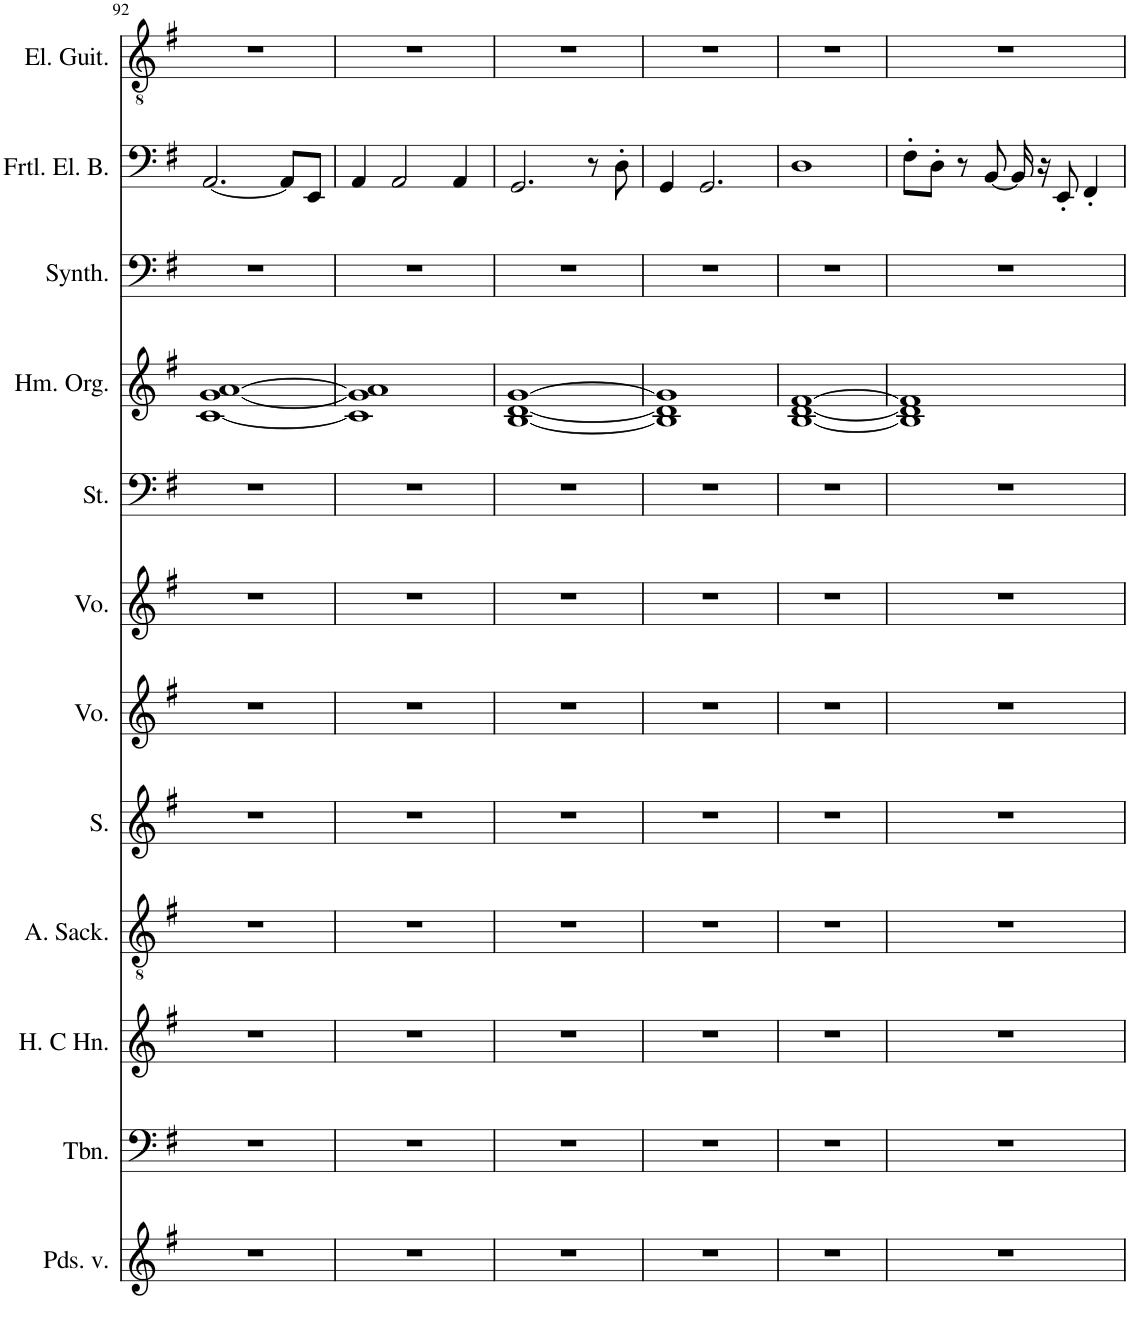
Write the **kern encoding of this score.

**kern	**kern	**kern	**kern	**kern	**kern	**kern	**kern	**kern	**kern	**kern	**kern
*part12	*part11	*part10	*part9	*part8	*part7	*part6	*part5	*part4	*part3	*part2	*part1
*staff12	*staff11	*staff10	*staff9	*staff8	*staff7	*staff6	*staff5	*staff4	*staff3	*staff2	*staff1
*I"Pardessus de viole, Violin	*I"Trombone, Brass	*I"High C Horn, Brass	*I"Alto Sackbut, Brass	*I"Soprano, Choirs	*I"Voice, Choirs	*I"Voice, Choirs	*I"Strings, Strings	*I"Hammond Organ, Organ	*I"String Synthesizer, Bass 2	*I"Fretless Electric Bass, Bass	*I"Electric Guitar, Guitar2
*I'Pds. v.	*I'Tbn.	*I'H. C Hn.	*I'A. Sack.	*I'S.	*I'Vo.	*I'Vo.	*I'St.	*I'Hm. Org.	*I'Synth.	*I'Frtl. El. B.	*I'El. Guit.
!!LO:PB:g=z
*clefG2	*clefF4	*clefG2	*clefGv2	*clefG2	*clefG2	*clefG2	*clefF4	*clefG2	*clefF4	*clefF4	*clefGv2
*	*	*Trd7c12	*	*	*	*	*	*	*	*Trd7c12	*
*k[f#]	*k[f#]	*k[f#]	*k[f#]	*k[f#]	*k[f#]	*k[f#]	*k[f#]	*k[f#]	*k[f#]	*k[f#]	*k[f#]
*M4/4	*M4/4	*M4/4	*M4/4	*M4/4	*M4/4	*M4/4	*M4/4	*M4/4	*M4/4	*M4/4	*M4/4
=92	=92	=92	=92	=92	=92	=92	=92	=92	=92	=92	=92
1r	1r	1r	1r	1r	1r	1r	1r	[1c [1g [1a	1r	[2.AA/	1r
.	.	.	.	.	.	.	.	.	.	8AA/L]	.
.	.	.	.	.	.	.	.	.	.	8EE/J	.
=93	=93	=93	=93	=93	=93	=93	=93	=93	=93	=93	=93
1r	1r	1r	1r	1r	1r	1r	1r	1c] 1g] 1a]	1r	4AA/	1r
.	.	.	.	.	.	.	.	.	.	2AA/	.
.	.	.	.	.	.	.	.	.	.	4AA/	.
=94	=94	=94	=94	=94	=94	=94	=94	=94	=94	=94	=94
1r	1r	1r	1r	1r	1r	1r	1r	[1B [1d [1g	1r	2.GG/	1r
.	.	.	.	.	.	.	.	.	.	8r	.
.	.	.	.	.	.	.	.	.	.	8D'\	.
=95	=95	=95	=95	=95	=95	=95	=95	=95	=95	=95	=95
1r	1r	1r	1r	1r	1r	1r	1r	1B] 1d] 1g]	1r	4GG/	1r
.	.	.	.	.	.	.	.	.	.	2.GG/	.
=96	=96	=96	=96	=96	=96	=96	=96	=96	=96	=96	=96
1r	1r	1r	1r	1r	1r	1r	1r	[1B [1d [1f#	1r	1D	1r
=97	=97	=97	=97	=97	=97	=97	=97	=97	=97	=97	=97
1r	1r	1r	1r	1r	1r	1r	1r	1B] 1d] 1f#]	1r	8F#'\L	1r
.	.	.	.	.	.	.	.	.	.	8D'\J	.
.	.	.	.	.	.	.	.	.	.	8r	.
.	.	.	.	.	.	.	.	.	.	[8BB/	.
.	.	.	.	.	.	.	.	.	.	16BB/]	.
.	.	.	.	.	.	.	.	.	.	16r	.
.	.	.	.	.	.	.	.	.	.	8EE'/	.
.	.	.	.	.	.	.	.	.	.	4FF#'/	.
=	=	=	=	=	=	=	=	=	=	=	=
*-	*-	*-	*-	*-	*-	*-	*-	*-	*-	*-	*-
